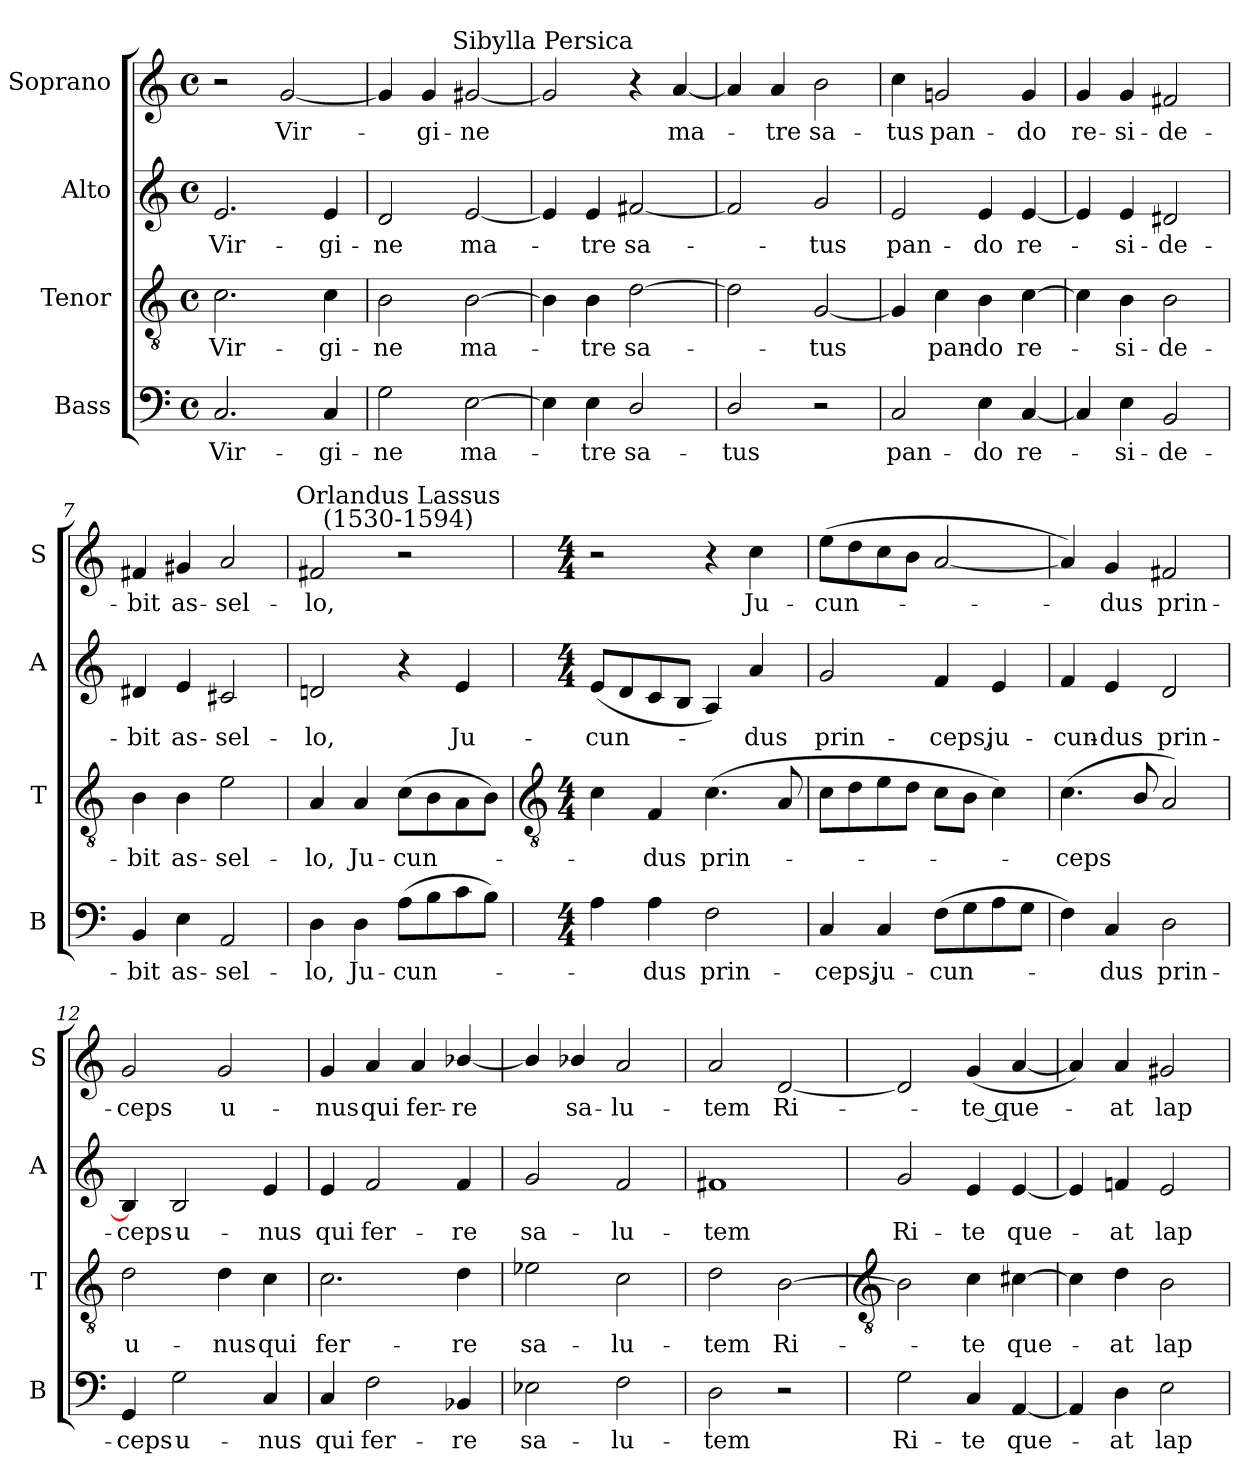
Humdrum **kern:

**kern	**text	**kern	**text	**kern	**text	**kern	**text
*part4	*part4	*part3	*part3	*part2	*part2	*part1	*part1
*staff4	*staff4	*staff3	*staff3	*staff2	*staff2	*staff1	*staff1
*I"Bass	*	*I"Tenor	*	*I"Alto	*	*I"Soprano	*
*I'B	*	*I'T	*	*I'A	*	*I'S	*
*clefF4	*	*clefGv2	*	*clefG2	*	*clefG2	*
*k[]	*	*k[]	*	*k[]	*	*k[]	*
*C:	*	*C:	*	*C:	*	*C:	*
*M4/4	*	*M4/4	*	*M4/4	*	*M4/4	*
*met(c)	*	*met(c)	*	*met(c)	*	*met(c)	*
=1	=1	=1	=1	=1	=1	=1	=1
!	!LO:LY:b	!	!LO:LY:b	!	!LO:LY:b	!	!
2.C	Vir-	2.c	Vir-	2.e	Vir-	2r	.
!	!	!	!	!	!	!	!LO:LY:b
.	.	.	.	.	.	[2g	Vir-
!	!LO:LY:b	!	!LO:LY:b	!	!LO:LY:b	!	!
4C	-gi-	4c	-gi-	4e	-gi-	.	.
=2	=2	=2	=2	=2	=2	=2	=2
!	!LO:LY:b	!	!LO:LY:b	!	!LO:LY:b	!	!
2G	-ne	2B	-ne	2d	-ne	4g]	.
!	!	!	!	!	!	!	!LO:LY:b
.	.	.	.	.	.	4g	-gi-
!	!LO:LY:b	!	!LO:LY:b	!	!LO:LY:b	!	!LO:LY:b
[2E	ma-	[2B	ma-	[2e	ma-	[2g#X	-ne
=3	=3	=3	=3	=3	=3	=3	=3
!	!	!	!	!	!	!LO:TX:a:cj:t=Sibylla Persica	!
4E]	.	4B]	.	4e]	.	2g#]	.
!	!LO:LY:b	!	!LO:LY:b	!	!LO:LY:b	!	!
4E	tre	4B	tre	4e	tre	.	.
!	!LO:LY:b	!	!LO:LY:b	!	!LO:LY:b	!	!
2D/	sa-	[2d	sa-	[2f#X	sa-	4r	.
!	!	!	!	!	!	!	!LO:LY:b
.	.	.	.	.	.	[4a	ma-
=4	=4	=4	=4	=4	=4	=4	=4
!	!LO:LY:b	!	!	!	!	!	!
2D/	-tus	2d]	.	2f#]	.	4a]	.
!	!	!	!	!	!	!	!LO:LY:b
.	.	.	.	.	.	4a	tre
!	!	!	!LO:LY:b	!	!LO:LY:b	!	!LO:LY:b
2r	.	[2G	tus	2g	tus	2b	sa-
=5	=5	=5	=5	=5	=5	=5	=5
!	!LO:LY:b	!	!	!	!LO:LY:b	!	!LO:LY:b
2C	pan-	4G]	.	2e	pan-	4cc	-tus
!	!	!	!LO:LY:b	!	!	!	!LO:LY:b
.	.	4c	pan-	.	.	2gn	pan-
!	!LO:LY:b	!	!LO:LY:b	!	!LO:LY:b	!	!
4E	-do	4B	-do	4e	-do	.	.
!	!LO:LY:b	!	!LO:LY:b	!	!LO:LY:b	!	!LO:LY:b
[4C	re-	[4c	re-	[4e	re-	4g	-do
=6	=6	=6	=6	=6	=6	=6	=6
!	!	!	!	!	!	!	!LO:LY:b
4C]	.	4c]	.	4e]	.	4g	re-
!	!LO:LY:b	!	!LO:LY:b	!	!LO:LY:b	!	!LO:LY:b
4E	si-	4B	si-	4e	si-	4g	-si-
!	!LO:LY:b	!	!LO:LY:b	!	!LO:LY:b	!	!LO:LY:b
2BB	-de-	2B	-de-	2d#X	-de-	2f#X	-de-
=7	=7	=7	=7	=7	=7	=7	=7
!	!LO:LY:b	!	!LO:LY:b	!	!LO:LY:b	!	!LO:LY:b
4BB	-bit	4B	-bit	4d#X	-bit	4f#X	-bit
!	!LO:LY:b	!	!LO:LY:b	!	!LO:LY:b	!	!LO:LY:b
4E	as-	4B	as-	4e	as-	4g#X	as-
!	!LO:LY:b	!	!LO:LY:b	!	!LO:LY:b	!	!LO:LY:b
2AA	-sel-	2e	-sel-	2c#X	-sel-	2a	-sel-
=8	=8	=8	=8	=8	=8	=8	=8
!	!LO:LY:b	!	!LO:LY:b	!	!LO:LY:b	!	!LO:LY:b
4D	-lo,	4A	-lo,	2dn	-lo,	2f#X	-lo,
!	!LO:LY:b	!	!LO:LY:b	!	!	!	!
4D	Ju-	4A	Ju-	.	.	.	.
!	!	!	!	!	!	!LO:TX:a:cj:t=Orlandus Lassus\n(1530-1594)	!
!	!LO:LY:b	!	!LO:LY:b	!	!	!	!
(>8AL	-cun-	(>8cL	-cun-	4r	.	2r	.
8B	.	8B	.	.	.	.	.
!	!	!	!	!	!LO:LY:b	!	!
8c	.	8A	.	4e	Ju-	.	.
8BJ)	.	8BJ)	.	.	.	.	.
!!LO:LB:g=z
=9	=9	=9	=9	=9	=9	=9	=9
*	*	*clefGv2	*	*	*	*	*
*M4/4	*	*M4/4	*	*M4/4	*	*M4/4	*
!	!	!	!	!	!LO:LY:b	!	!
4A	.	4c	.	(<8eL	-cun-	2r	.
.	.	.	.	8d	.	.	.
!	!LO:LY:b	!	!LO:LY:b	!	!	!	!
4A	dus	4F	dus	8c	.	.	.
.	.	.	.	8BJ	.	.	.
!	!LO:LY:b	!	!LO:LY:b	!	!	!	!
2F	prin-	(>4.c	prin-	4A)	.	4r	.
!	!	!	!	!	!LO:LY:b	!	!LO:LY:b
.	.	.	.	4a	dus	4cc	Ju-
.	.	8A	.	.	.	.	.
=10	=10	=10	=10	=10	=10	=10	=10
!	!LO:LY:b	!	!	!	!LO:LY:b	!	!LO:LY:b
4C	-ceps,	8cL	.	2g	prin-	(>8eeL	-cun-
.	.	8d	.	.	.	8dd	.
!	!LO:LY:b	!	!	!	!	!	!
4C	ju-	8e	.	.	.	8cc	.
.	.	8dJ	.	.	.	8bJ	.
!	!LO:LY:b	!	!	!	!LO:LY:b	!	!
(>8FL	-cun-	8cL	.	4f	-ceps,	[2a	.
8G	.	8BJ	.	.	.	.	.
!	!	!	!	!	!LO:LY:b	!	!
8A	.	4c)	.	4e	ju-	.	.
8GJ	.	.	.	.	.	.	.
=11	=11	=11	=11	=11	=11	=11	=11
!	!	!	!LO:LY:b	!	!LO:LY:b	!	!
4F)	.	(<4.c	ceps	4f	-cun-	4a])	.
!	!LO:LY:b	!	!	!	!LO:LY:b	!	!LO:LY:b
4C	dus	.	.	4e	-dus	4g	dus
.	.	8B/	.	.	.	.	.
!	!LO:LY:b	!	!	!	!LO:LY:b	!	!LO:LY:b
2D	prin-	2A)	.	2d	prin-	2f#X	prin-
=12	=12	=12	=12	=12	=12	=12	=12
!	!LO:LY:b	!	!LO:LY:b	!	!LO:LY:b	!	!LO:LY:b
4GG	-ceps	2d	u-	4B]	-ceps	2g	-ceps
!	!LO:LY:b	!	!	!	!LO:LY:b	!	!
2G	u-	.	.	2B	u-	.	.
!	!	!	!LO:LY:b	!	!	!	!LO:LY:b
.	.	4d	-nus	.	.	2g	u-
!	!LO:LY:b	!	!LO:LY:b	!	!LO:LY:b	!	!
4C	-nus	4c	qui	4e	-nus	.	.
=13	=13	=13	=13	=13	=13	=13	=13
!	!LO:LY:b	!	!LO:LY:b	!	!LO:LY:b	!	!LO:LY:b
4C	qui	2.c	fer-	4e	qui	4g	-nus
!	!LO:LY:b	!	!	!	!LO:LY:b	!	!LO:LY:b
2F	fer-	.	.	2f	fer-	4a	qui
!	!	!	!	!	!	!	!LO:LY:b
.	.	.	.	.	.	4a	fer-
!	!LO:LY:b	!	!LO:LY:b	!	!LO:LY:b	!	!LO:LY:b
4BB-X	-re	4d	-re	4f	-re	[4b-X/	-re
=14	=14	=14	=14	=14	=14	=14	=14
!	!LO:LY:b	!	!LO:LY:b	!	!LO:LY:b	!	!
2E-X	sa-	2e-X	sa-	2g	sa-	4b-/]	.
!	!	!	!	!	!	!	!LO:LY:b
.	.	.	.	.	.	4b-/	sa-
!	!LO:LY:b	!	!LO:LY:b	!	!LO:LY:b	!	!LO:LY:b
2F	-lu-	2c	-lu-	2f	-lu-	2a	-lu-
=15	=15	=15	=15	=15	=15	=15	=15
!	!LO:LY:b	!	!LO:LY:b	!	!LO:LY:b	!	!LO:LY:b
2D	-tem	2d	-tem	1f#X	-tem	2a	-tem
!	!	!	!LO:LY:b	!	!	!	!LO:LY:b
2r	.	[2B	Ri-	.	.	[2d	Ri-
!!LO:LB:g=z
=16	=16	=16	=16	=16	=16	=16	=16
*	*	*clefGv2	*	*	*	*	*
!	!LO:LY:b	!	!	!	!LO:LY:b	!	!
2G	Ri-	2B]	.	2g	Ri-	2d]	.
!	!LO:LY:b	!	!LO:LY:b	!	!LO:LY:b	!	!LO:LY:b
4C	-te	4c	te	4e	-te	(<4g	te que-
!	!LO:LY:b	!	!LO:LY:b	!	!LO:LY:b	!	!
[4AA	que-	[4c#X	que-	[4e	que-	[4a	.
=17	=17	=17	=17	=17	=17	=17	=17
4AA]	.	4c#]	.	4e]	.	4a])	.
!	!LO:LY:b	!	!LO:LY:b	!	!LO:LY:b	!	!LO:LY:b
4D	at	4d	at	4fn	at	4a	at
!	!LO:LY:b	!	!LO:LY:b	!	!LO:LY:b	!	!LO:LY:b
2E	lap-	2B	lap-	2e	lap-	2g#X	lap-
=	=	=	=	=	=	=	=
*-	*-	*-	*-	*-	*-	*-	*-
